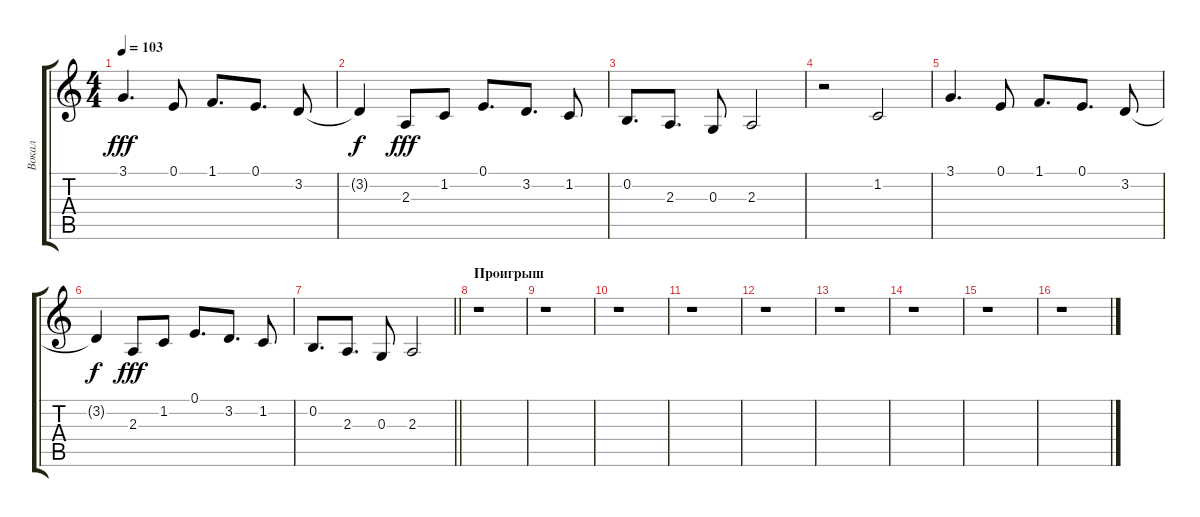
\track ("Вокал" "Вокал") {instrument altosax}
\staff {score tabs}
\tuning (E4 B3 G3 D3 A2 E2) {hide}
\ts (4 4)
\tempo 103
\clef g2
\ks c
3.1.4{d dy fff} 0.1.8 1.1.8{d} 0.1.8{d} 3.2.8 |
3.2{t}.4{dy f} 2.3.8{dy fff} 1.2.8 0.1.8{d} 3.2.8{d} 1.2.8 |
0.2.8{d} 2.3.8{d} 0.3.8 2.3.2 |
r.2 1.2.2 |
3.1.4{d} 0.1.8 1.1.8{d} 0.1.8{d} 3.2.8 |
3.2{t}.4{dy f} 2.3.8{dy fff} 1.2.8 0.1.8{d} 3.2.8{d} 1.2.8 |
\barLineRight lightlight
0.2.8{d} 2.3.8{d} 0.3.8 2.3.2 |
\section ("" "Проигрыш")
r.1 |
r.1 |
r.1 |
r.1 |
r.1 |
r.1 |
r.1 |
r.1 |
r.1
